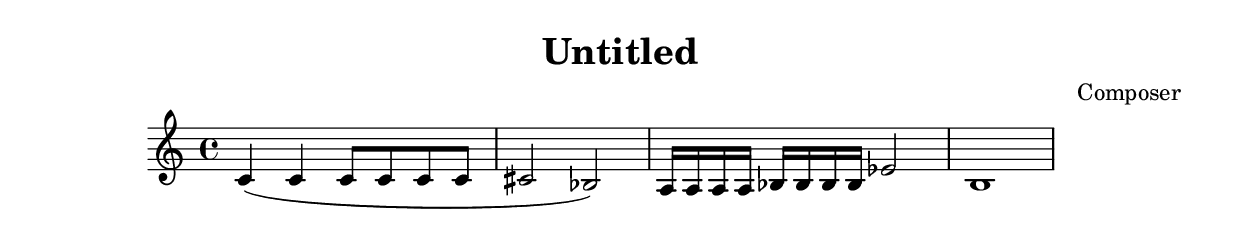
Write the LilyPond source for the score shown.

\header {
  title = "Untitled"
  composer = "Composer"
}

\score {
  \relative c' {
    c4 (c c8 c c c cis2 bes)
    a16 a a a bes bes bes bes ees2
    b1
  }

  \layout {}
  \midi {}
}